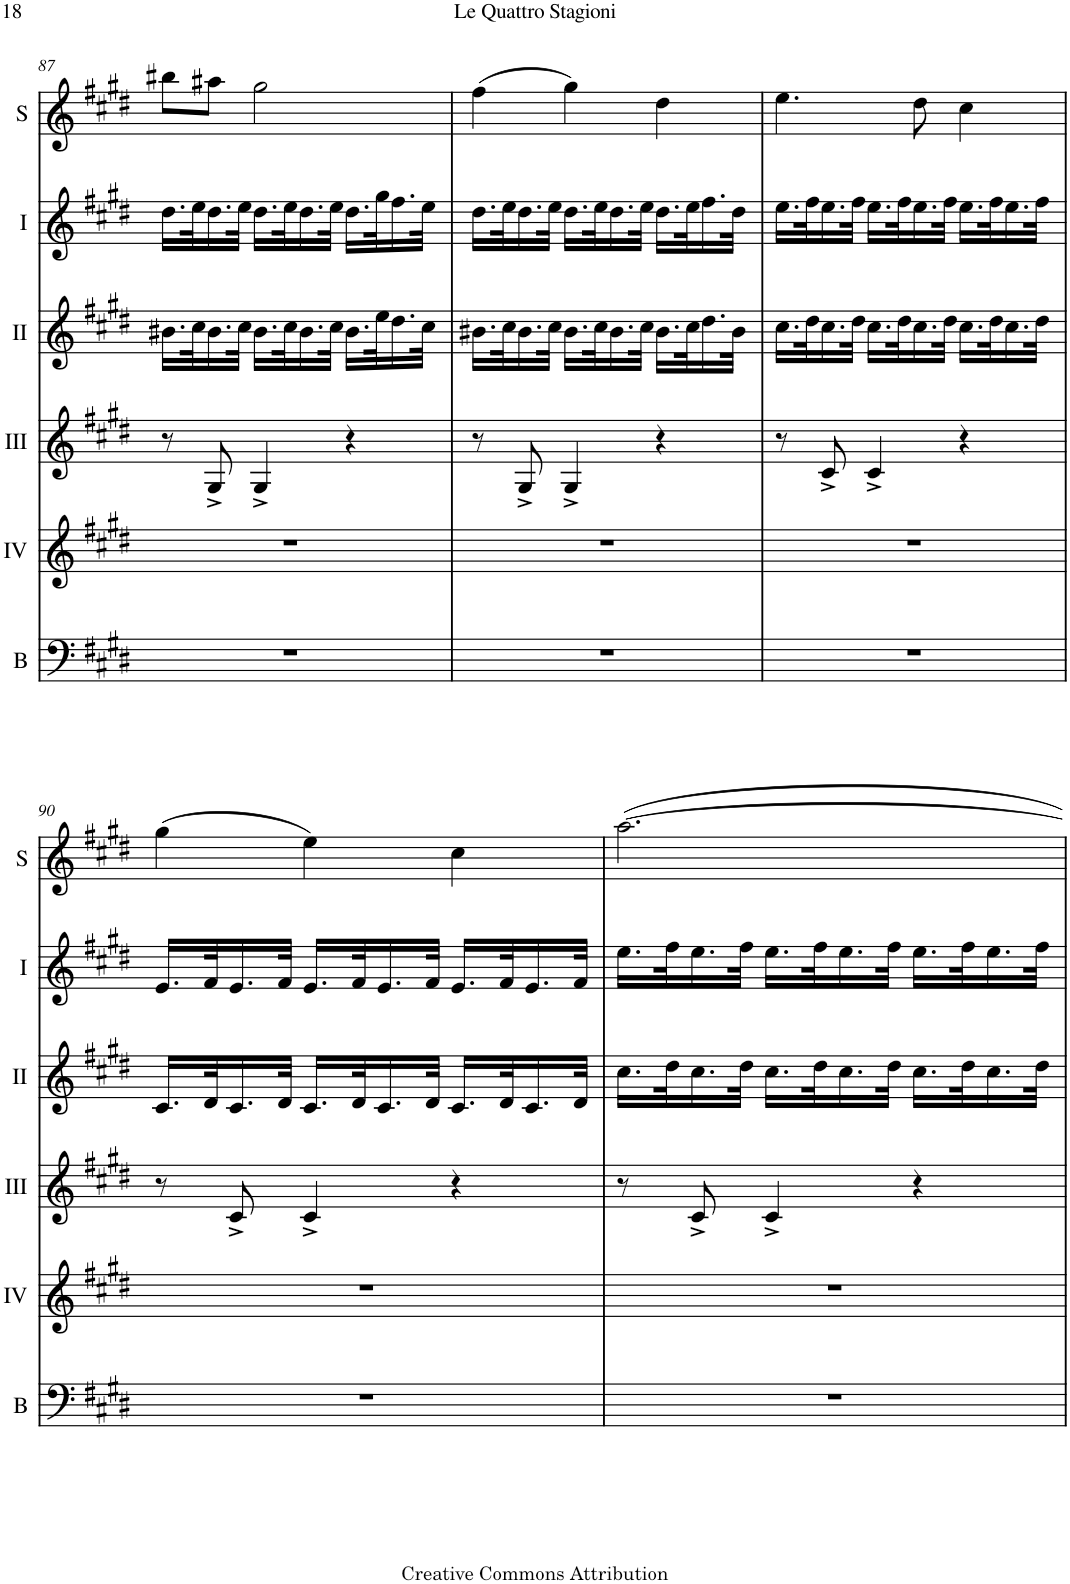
**kern	**kern	**kern	**kern	**kern	**kern
*part6	*part5	*part4	*part3	*part2	*part1
*staff6	*staff5	*staff4	*staff3	*staff2	*staff1
*I"Bass	*I"Acc. 4	*I"Acc. 3	*I"Acc. 2	*I"Acc. 1	*I"Solo
*I'B	*	*	*	*	*I'S
!!LO:PB:g=z
*clefF4	*clefG2	*clefG2	*clefG2	*clefG2	*clefG2
*Trd7c12	*	*Trd7c12	*	*	*
*k[f#c#g#d#]	*k[f#c#g#d#]	*k[f#c#g#d#]	*k[f#c#g#d#]	*k[f#c#g#d#]	*k[f#c#g#d#]
*M3/4	*M3/4	*M3/4	*M3/4	*M3/4	*M3/4
=87	=87	=87	=87	=87	=87
2.r	2.r	8r	16.b#X\LL	16.dd#\LL	8bb#X\L
.	.	.	32cc#\K	32ee\K	.
.	.	8g#^/	16.b#\	16.dd#\	8aa#X\J
.	.	.	32cc#\JJk	32ee\JJk	.
.	.	4g#^/	16.b#\LL	16.dd#\LL	2gg#\
.	.	.	32cc#\K	32ee\K	.
.	.	.	16.b#\	16.dd#\	.
.	.	.	32cc#\JJk	32ee\JJk	.
.	.	4r	16.b#\LL	16.dd#\LL	.
.	.	.	32ee\K	32gg#\K	.
.	.	.	16.dd#\	16.ff#\	.
.	.	.	32cc#\JJk	32ee\JJk	.
=88	=88	=88	=88	=88	=88
2.r	2.r	8r	16.b#X\LL	16.dd#\LL	(4ff#\
.	.	.	32cc#\K	32ee\K	.
.	.	8g#^/	16.b#\	16.dd#\	.
.	.	.	32cc#\JJk	32ee\JJk	.
.	.	4g#^/	16.b#\LL	16.dd#\LL	4gg#\)
.	.	.	32cc#\K	32ee\K	.
.	.	.	16.b#\	16.dd#\	.
.	.	.	32cc#\JJk	32ee\JJk	.
.	.	4r	16.b#\LL	16.dd#\LL	4dd#\
.	.	.	32cc#\K	32ee\K	.
.	.	.	16.dd#\	16.ff#\	.
.	.	.	32b#\JJk	32dd#\JJk	.
=89	=89	=89	=89	=89	=89
2.r	2.r	8r	16.cc#\LL	16.ee\LL	4.ee\
.	.	.	32dd#\K	32ff#\K	.
.	.	8cc#^/	16.cc#\	16.ee\	.
.	.	.	32dd#\JJk	32ff#\JJk	.
.	.	4cc#^/	16.cc#\LL	16.ee\LL	.
.	.	.	32dd#\K	32ff#\K	.
.	.	.	16.cc#\	16.ee\	8dd#\
.	.	.	32dd#\JJk	32ff#\JJk	.
.	.	4r	16.cc#\LL	16.ee\LL	4cc#\
.	.	.	32dd#\K	32ff#\K	.
.	.	.	16.cc#\	16.ee\	.
.	.	.	32dd#\JJk	32ff#\JJk	.
!!LO:LB:g=z
=90	=90	=90	=90	=90	=90
2.r	2.r	8r	16.c#/LL	16.e/LL	(4gg#\
.	.	.	32d#/K	32f#/K	.
.	.	8cc#^/	16.c#/	16.e/	.
.	.	.	32d#/JJk	32f#/JJk	.
.	.	4cc#^/	16.c#/LL	16.e/LL	4ee\)
.	.	.	32d#/K	32f#/K	.
.	.	.	16.c#/	16.e/	.
.	.	.	32d#/JJk	32f#/JJk	.
.	.	4r	16.c#/LL	16.e/LL	4cc#\
.	.	.	32d#/K	32f#/K	.
.	.	.	16.c#/	16.e/	.
.	.	.	32d#/JJk	32f#/JJk	.
=91	=91	=91	=91	=91	=91
2.r	2.r	8r	16.cc#\LL	16.ee\LL	[2.aa\
.	.	.	32dd#\K	32ff#\K	.
.	.	8cc#^/	16.cc#\	16.ee\	.
.	.	.	32dd#\JJk	32ff#\JJk	.
.	.	4cc#^/	16.cc#\LL	16.ee\LL	.
.	.	.	32dd#\K	32ff#\K	.
.	.	.	16.cc#\	16.ee\	.
.	.	.	32dd#\JJk	32ff#\JJk	.
.	.	4r	16.cc#\LL	16.ee\LL	.
.	.	.	32dd#\K	32ff#\K	.
.	.	.	16.cc#\	16.ee\	.
.	.	.	32dd#\JJk	32ff#\JJk	.
=	=	=	=	=	=
*-	*-	*-	*-	*-	*-
